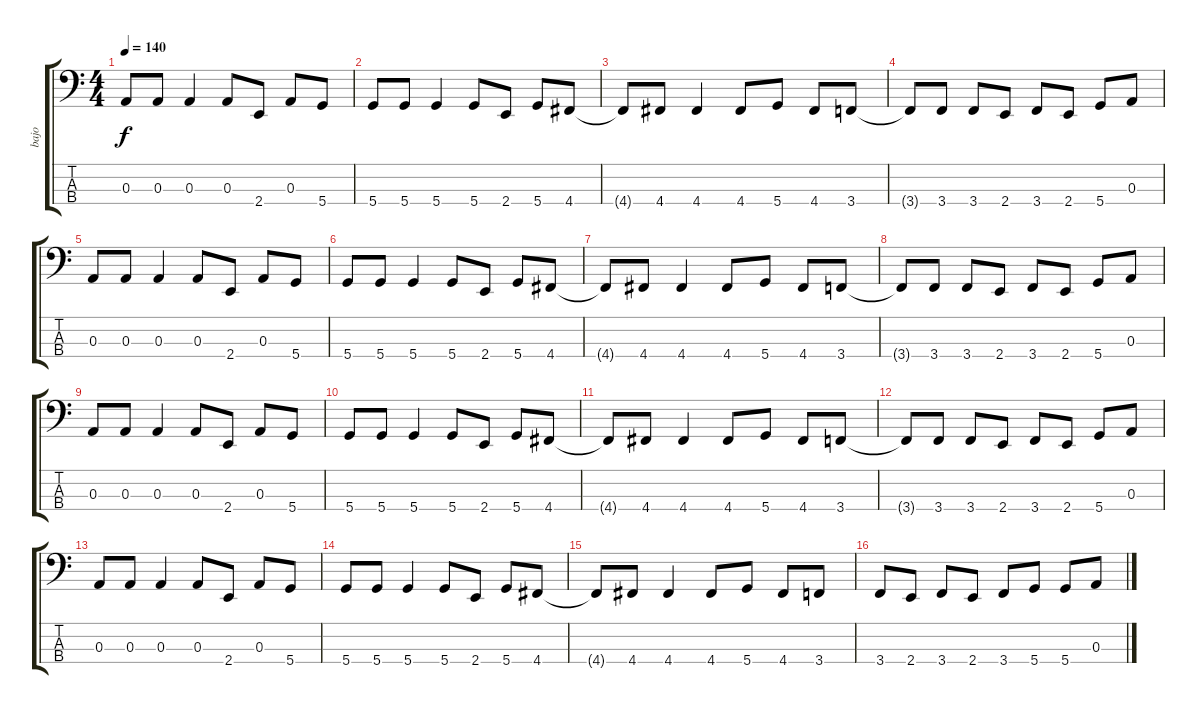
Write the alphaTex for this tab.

\track ("bajo" "bajo") {instrument electricbassfinger}
\staff {score tabs}
\tuning (G2 D2 A1 D1) {hide}
\ts (4 4)
\tempo 140
\clef f4
\ks c
0.3.8{dy f} 0.3.8 0.3.4 0.3.8 2.4.8 0.3.8 5.4.8 |
5.4.8 5.4.8 5.4.4 5.4.8 2.4.8 5.4.8 4.4.8 |
4.4{t}.8 4.4.8 4.4.4 4.4.8 5.4.8 4.4.8 3.4.8 |
3.4{t}.8 3.4.8 3.4.8 2.4.8 3.4.8 2.4.8 5.4.8 0.3.8 |
0.3.8 0.3.8 0.3.4 0.3.8 2.4.8 0.3.8 5.4.8 |
5.4.8 5.4.8 5.4.4 5.4.8 2.4.8 5.4.8 4.4.8 |
4.4{t}.8 4.4.8 4.4.4 4.4.8 5.4.8 4.4.8 3.4.8 |
3.4{t}.8 3.4.8 3.4.8 2.4.8 3.4.8 2.4.8 5.4.8 0.3.8 |
0.3.8 0.3.8 0.3.4 0.3.8 2.4.8 0.3.8 5.4.8 |
5.4.8 5.4.8 5.4.4 5.4.8 2.4.8 5.4.8 4.4.8 |
4.4{t}.8 4.4.8 4.4.4 4.4.8 5.4.8 4.4.8 3.4.8 |
3.4{t}.8 3.4.8 3.4.8 2.4.8 3.4.8 2.4.8 5.4.8 0.3.8 |
0.3.8 0.3.8 0.3.4 0.3.8 2.4.8 0.3.8 5.4.8 |
5.4.8 5.4.8 5.4.4 5.4.8 2.4.8 5.4.8 4.4.8 |
4.4{t}.8 4.4.8 4.4.4 4.4.8 5.4.8 4.4.8 3.4.8 |
3.4.8 2.4.8 3.4.8 2.4.8 3.4.8 5.4.8 5.4.8 0.3.8
